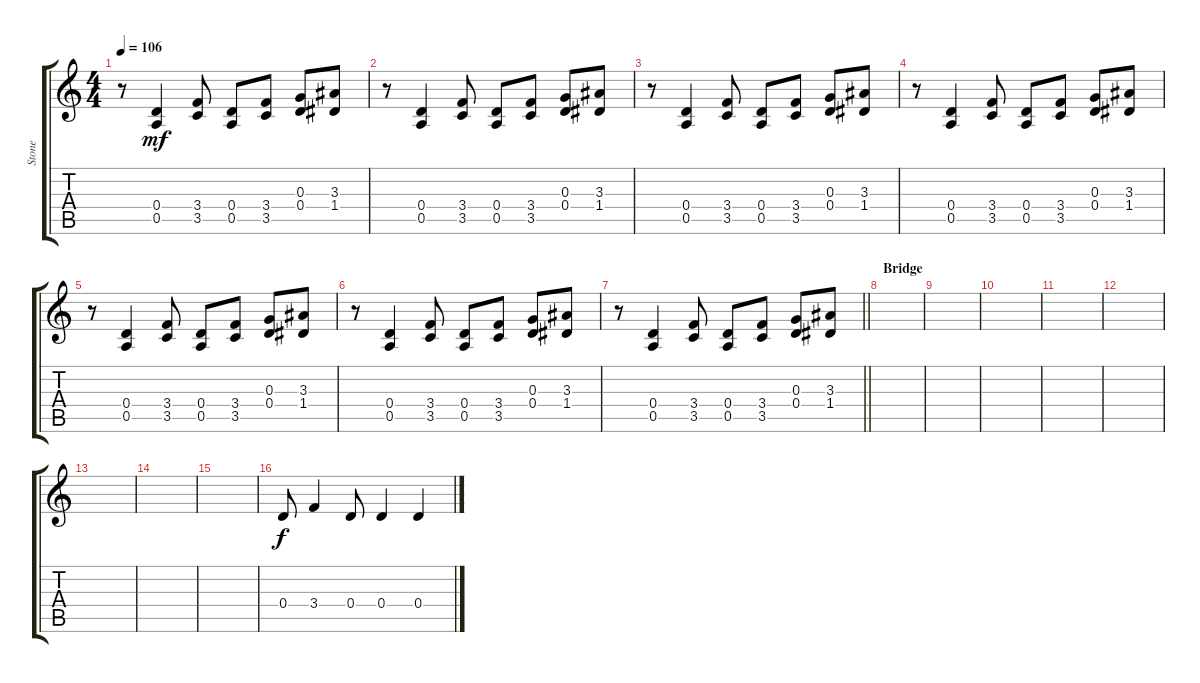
\track ("Stone" "Stone") {instrument distortionguitar}
\staff {score tabs}
\tuning (E4 B3 G3 D3 A2 E2) {hide}
\ts (4 4)
\tempo 106
\clef g2
\ks c
r.8{dy mf} (0.4 0.5).4 (3.4 3.5).8 (0.4 0.5).8 (3.4 3.5).8 (0.3 0.4).8 (3.3 1.4).8 |
r.8 (0.4 0.5).4 (3.4 3.5).8 (0.4 0.5).8 (3.4 3.5).8 (0.3 0.4).8 (3.3 1.4).8 |
r.8 (0.4 0.5).4 (3.4 3.5).8 (0.4 0.5).8 (3.4 3.5).8 (0.3 0.4).8 (3.3 1.4).8 |
r.8 (0.4 0.5).4 (3.4 3.5).8 (0.4 0.5).8 (3.4 3.5).8 (0.3 0.4).8 (3.3 1.4).8 |
r.8 (0.4 0.5).4 (3.4 3.5).8 (0.4 0.5).8 (3.4 3.5).8 (0.3 0.4).8 (3.3 1.4).8 |
r.8 (0.4 0.5).4 (3.4 3.5).8 (0.4 0.5).8 (3.4 3.5).8 (0.3 0.4).8 (3.3 1.4).8 |
\barLineRight lightlight
r.8 (0.4 0.5).4 (3.4 3.5).8 (0.4 0.5).8 (3.4 3.5).8 (0.3 0.4).8 (3.3 1.4).8 |
\section ("" "Bridge")
|
|
|
|
|
|
|
|
0.4.8{dy f} 3.4.4 0.4.8 0.4.4 0.4.4
